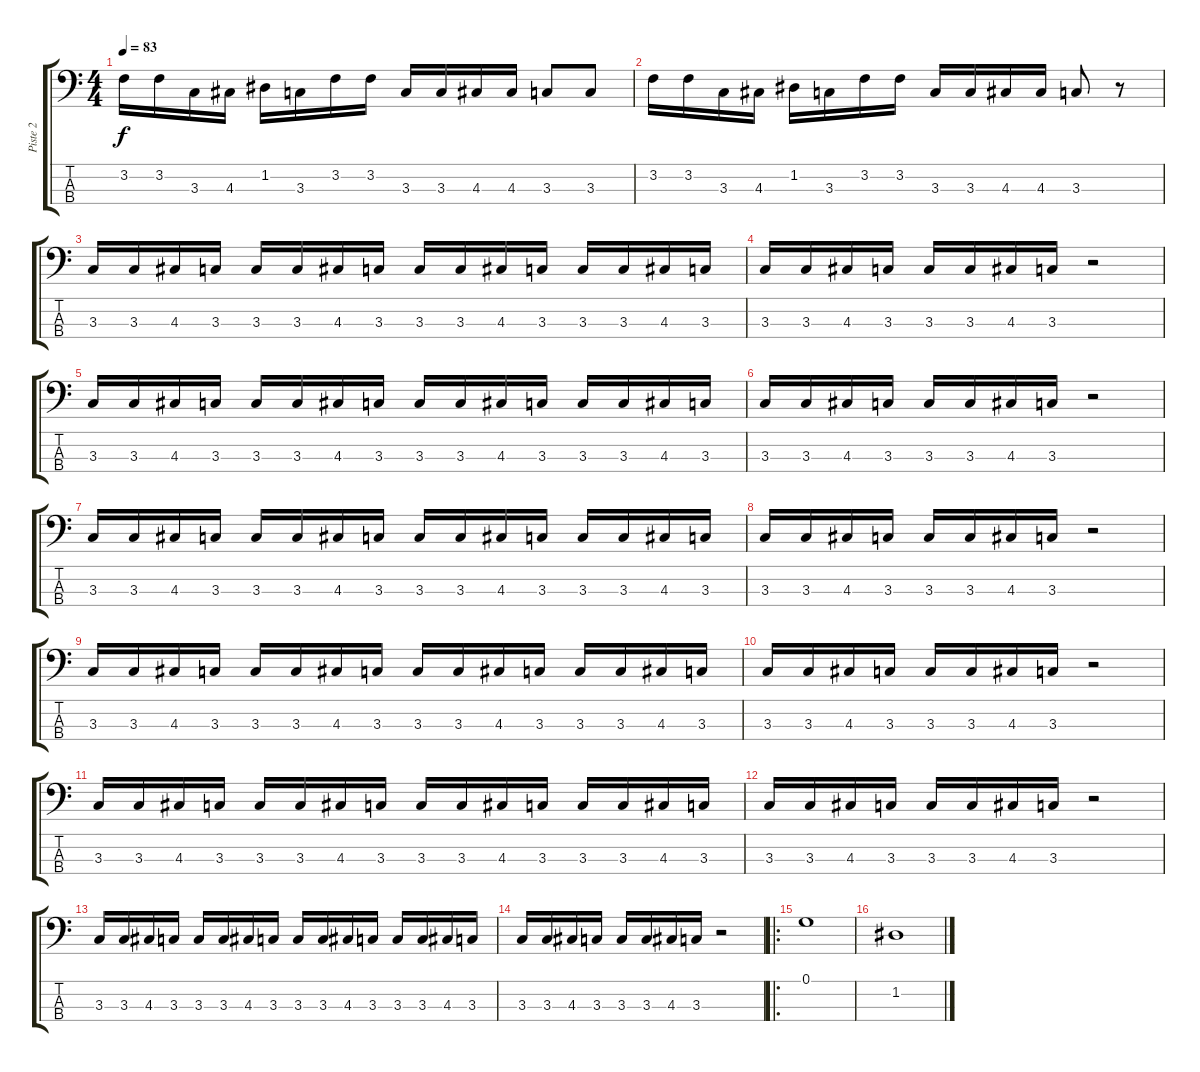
\track ("Piste 2" "Piste 2") {instrument electricbassfinger}
\staff {score tabs}
\tuning (G2 D2 A1 E1) {hide}
\ts (4 4)
\tempo 83
\clef f4
\ks c
3.2.16{dy f} 3.2.16 3.3.16 4.3.16 1.2.16 3.3.16 3.2.16 3.2.16 3.3.16 3.3.16 4.3.16 4.3.16 3.3.8 3.3.8 |
3.2.16 3.2.16 3.3.16 4.3.16 1.2.16 3.3.16 3.2.16 3.2.16 3.3.16 3.3.16 4.3.16 4.3.16 3.3.8 r.8 |
3.3.16 3.3.16 4.3.16 3.3.16 3.3.16 3.3.16 4.3.16 3.3.16 3.3.16 3.3.16 4.3.16 3.3.16 3.3.16 3.3.16 4.3.16 3.3.16 |
3.3.16 3.3.16 4.3.16 3.3.16 3.3.16 3.3.16 4.3.16 3.3.16 r.2 |
3.3.16 3.3.16 4.3.16 3.3.16 3.3.16 3.3.16 4.3.16 3.3.16 3.3.16 3.3.16 4.3.16 3.3.16 3.3.16 3.3.16 4.3.16 3.3.16 |
3.3.16 3.3.16 4.3.16 3.3.16 3.3.16 3.3.16 4.3.16 3.3.16 r.2 |
3.3.16 3.3.16 4.3.16 3.3.16 3.3.16 3.3.16 4.3.16 3.3.16 3.3.16 3.3.16 4.3.16 3.3.16 3.3.16 3.3.16 4.3.16 3.3.16 |
3.3.16 3.3.16 4.3.16 3.3.16 3.3.16 3.3.16 4.3.16 3.3.16 r.2 |
3.3.16 3.3.16 4.3.16 3.3.16 3.3.16 3.3.16 4.3.16 3.3.16 3.3.16 3.3.16 4.3.16 3.3.16 3.3.16 3.3.16 4.3.16 3.3.16 |
3.3.16 3.3.16 4.3.16 3.3.16 3.3.16 3.3.16 4.3.16 3.3.16 r.2 |
3.3.16 3.3.16 4.3.16 3.3.16 3.3.16 3.3.16 4.3.16 3.3.16 3.3.16 3.3.16 4.3.16 3.3.16 3.3.16 3.3.16 4.3.16 3.3.16 |
3.3.16 3.3.16 4.3.16 3.3.16 3.3.16 3.3.16 4.3.16 3.3.16 r.2 |
3.3.16 3.3.16 4.3.16 3.3.16 3.3.16 3.3.16 4.3.16 3.3.16 3.3.16 3.3.16 4.3.16 3.3.16 3.3.16 3.3.16 4.3.16 3.3.16 |
3.3.16 3.3.16 4.3.16 3.3.16 3.3.16 3.3.16 4.3.16 3.3.16 r.2 |
\ro
0.1.1 |
1.2.1
